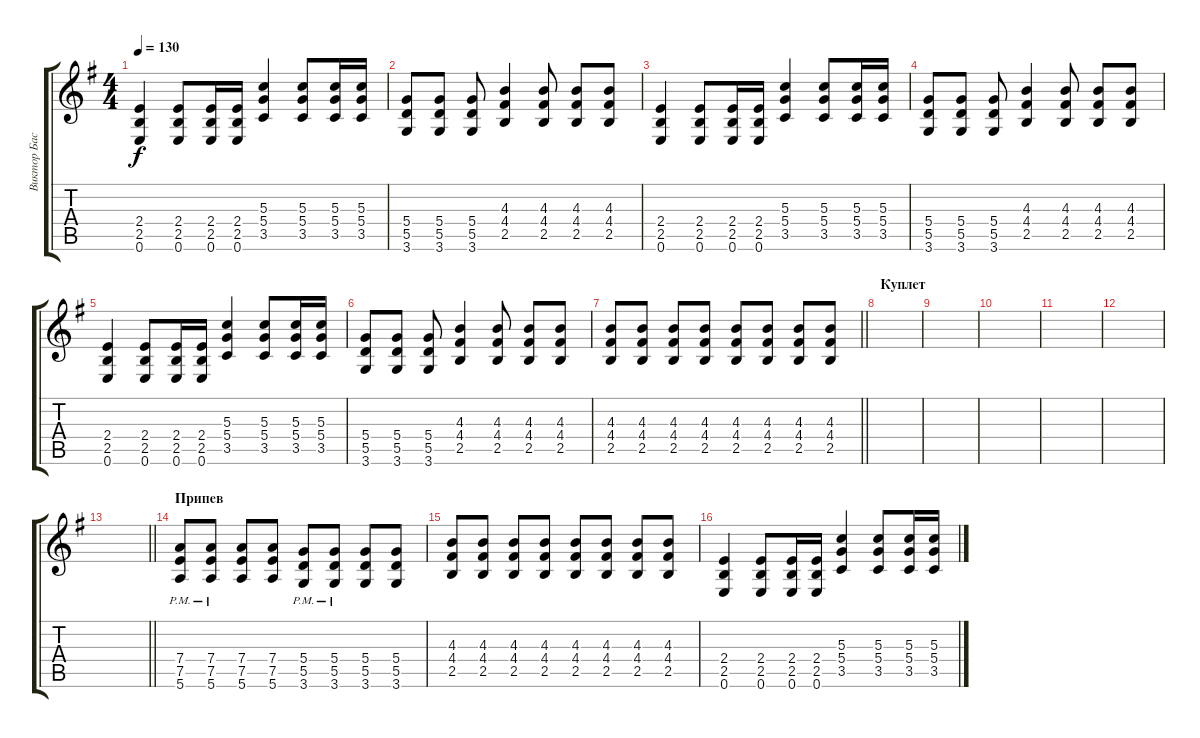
\track ("Виктор Бастраков " "Виктор Бас") {instrument distortionguitar}
\staff {score tabs}
\tuning (E4 B3 G3 D3 A2 E2) {hide}
\ts (4 4)
\tempo 130
\clef g2
\ks eminor
(2.4 2.5 0.6).4{dy f} (2.4 2.5 0.6).8 (2.4 2.5 0.6).16 (2.4 2.5 0.6).16 (5.3 5.4 3.5).4 (5.3 5.4 3.5).8 (5.3 5.4 3.5).16 (5.3 5.4 3.5).16 |
(5.4 5.5 3.6).8 (5.4 5.5 3.6).8 (5.4 5.5 3.6).8 (4.3 4.4 2.5).4 (4.3 4.4 2.5).8 (4.3 4.4 2.5).8 (4.3 4.4 2.5).8 |
(2.4 2.5 0.6).4 (2.4 2.5 0.6).8 (2.4 2.5 0.6).16 (2.4 2.5 0.6).16 (5.3 5.4 3.5).4 (5.3 5.4 3.5).8 (5.3 5.4 3.5).16 (5.3 5.4 3.5).16 |
(5.4 5.5 3.6).8 (5.4 5.5 3.6).8 (5.4 5.5 3.6).8 (4.3 4.4 2.5).4 (4.3 4.4 2.5).8 (4.3 4.4 2.5).8 (4.3 4.4 2.5).8 |
(2.4 2.5 0.6).4 (2.4 2.5 0.6).8 (2.4 2.5 0.6).16 (2.4 2.5 0.6).16 (5.3 5.4 3.5).4 (5.3 5.4 3.5).8 (5.3 5.4 3.5).16 (5.3 5.4 3.5).16 |
(5.4 5.5 3.6).8 (5.4 5.5 3.6).8 (5.4 5.5 3.6).8 (4.3 4.4 2.5).4 (4.3 4.4 2.5).8 (4.3 4.4 2.5).8 (4.3 4.4 2.5).8 |
\barLineRight lightlight
(4.3 4.4 2.5).8 (4.3 4.4 2.5).8 (4.3 4.4 2.5).8 (4.3 4.4 2.5).8 (4.3 4.4 2.5).8 (4.3 4.4 2.5).8 (4.3 4.4 2.5).8 (4.3 4.4 2.5).8 |
\section ("" "Куплет")
|
|
|
|
|
\barLineRight lightlight
|
\section ("" "Припев")
(7.4{pm} 7.5{pm} 5.6{pm}).8 (7.4{pm} 7.5{pm} 5.6{pm}).8 (7.4 7.5 5.6).8 (7.4 7.5 5.6).8 (5.4{pm} 5.5{pm} 3.6{pm}).8 (5.4{pm} 5.5{pm} 3.6{pm}).8 (5.4 5.5 3.6).8 (5.4 5.5 3.6).8 |
(4.3 4.4 2.5).8 (4.3 4.4 2.5).8 (4.3 4.4 2.5).8 (4.3 4.4 2.5).8 (4.3 4.4 2.5).8 (4.3 4.4 2.5).8 (4.3 4.4 2.5).8 (4.3 4.4 2.5).8 |
(2.4 2.5 0.6).4 (2.4 2.5 0.6).8 (2.4 2.5 0.6).16 (2.4 2.5 0.6).16 (5.3 5.4 3.5).4 (5.3 5.4 3.5).8 (5.3 5.4 3.5).16 (5.3 5.4 3.5).16
